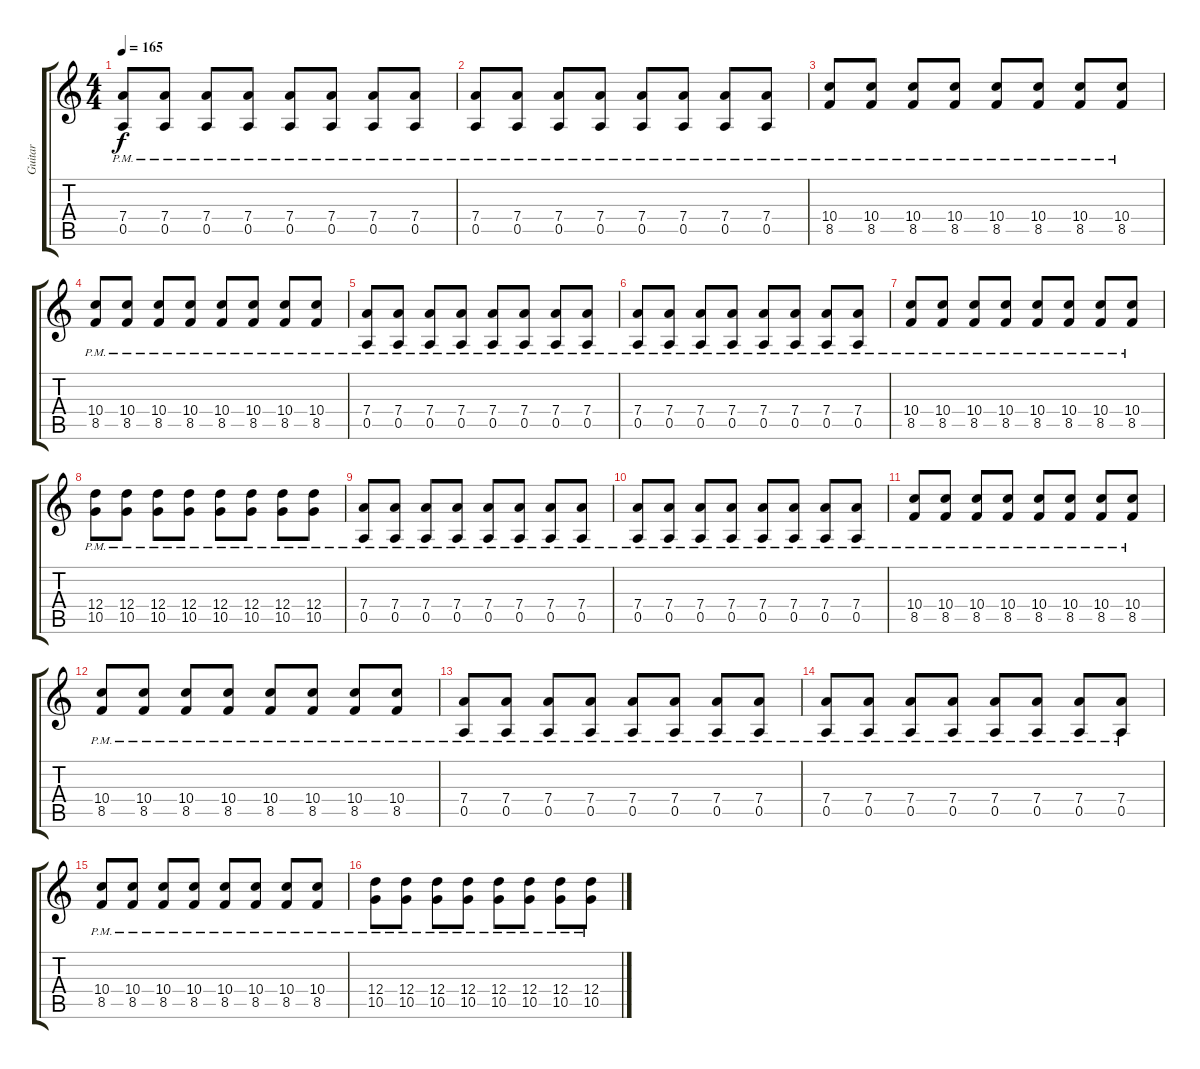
\track ("Guitar" "Guitar") {instrument distortionguitar}
\staff {score tabs}
\tuning (E4 B3 G3 D3 A2 E2) {hide}
\ts (4 4)
\tempo 165
\clef g2
\ks c
(7.4{pm} 0.5{pm}).8{dy f} (7.4{pm} 0.5{pm}).8 (7.4{pm} 0.5).8 (7.4{pm} 0.5).8 (7.4{pm} 0.5{pm}).8 (7.4{pm} 0.5{pm}).8 (7.4{pm} 0.5{pm}).8 (7.4{pm} 0.5{pm}).8 |
(7.4{pm} 0.5{pm}).8 (7.4{pm} 0.5{pm}).8 (7.4{pm} 0.5{pm}).8 (7.4{pm} 0.5{pm}).8 (7.4{pm} 0.5{pm}).8 (7.4{pm} 0.5{pm}).8 (7.4{pm} 0.5{pm}).8 (7.4{pm} 0.5{pm}).8 |
(10.4 8.5{pm}).8 (10.4{pm} 8.5{pm}).8 (10.4{pm} 8.5{pm}).8 (10.4{pm} 8.5{pm}).8 (10.4{pm} 8.5{pm}).8 (10.4{pm} 8.5{pm}).8 (10.4{pm} 8.5{pm}).8 (10.4{pm} 8.5{pm}).8 |
(10.4 8.5{pm}).8 (10.4{pm} 8.5{pm}).8 (10.4{pm} 8.5{pm}).8 (10.4{pm} 8.5{pm}).8 (10.4{pm} 8.5{pm}).8 (10.4{pm} 8.5{pm}).8 (10.4{pm} 8.5{pm}).8 (10.4{pm} 8.5{pm}).8 |
(7.4{pm} 0.5{pm}).8 (7.4{pm} 0.5{pm}).8 (7.4{pm} 0.5).8 (7.4{pm} 0.5).8 (7.4{pm} 0.5{pm}).8 (7.4{pm} 0.5{pm}).8 (7.4{pm} 0.5{pm}).8 (7.4{pm} 0.5{pm}).8 |
(7.4{pm} 0.5{pm}).8 (7.4{pm} 0.5{pm}).8 (7.4{pm} 0.5{pm}).8 (7.4{pm} 0.5{pm}).8 (7.4{pm} 0.5{pm}).8 (7.4{pm} 0.5{pm}).8 (7.4{pm} 0.5{pm}).8 (7.4{pm} 0.5{pm}).8 |
(10.4 8.5{pm}).8 (10.4{pm} 8.5{pm}).8 (10.4{pm} 8.5{pm}).8 (10.4{pm} 8.5{pm}).8 (10.4{pm} 8.5{pm}).8 (10.4{pm} 8.5{pm}).8 (10.4{pm} 8.5{pm}).8 (10.4{pm} 8.5{pm}).8 |
(12.4 10.5{pm}).8 (12.4{pm} 10.5{pm}).8 (12.4{pm} 10.5{pm}).8 (12.4{pm} 10.5{pm}).8 (12.4{pm} 10.5{pm}).8 (12.4{pm} 10.5{pm}).8 (12.4{pm} 10.5{pm}).8 (12.4{pm} 10.5{pm}).8 |
(7.4{pm} 0.5{pm}).8 (7.4{pm} 0.5{pm}).8 (7.4{pm} 0.5).8 (7.4{pm} 0.5).8 (7.4{pm} 0.5{pm}).8 (7.4{pm} 0.5{pm}).8 (7.4{pm} 0.5{pm}).8 (7.4{pm} 0.5{pm}).8 |
(7.4{pm} 0.5{pm}).8 (7.4{pm} 0.5{pm}).8 (7.4{pm} 0.5{pm}).8 (7.4{pm} 0.5{pm}).8 (7.4{pm} 0.5{pm}).8 (7.4{pm} 0.5{pm}).8 (7.4{pm} 0.5{pm}).8 (7.4{pm} 0.5{pm}).8 |
(10.4 8.5{pm}).8 (10.4{pm} 8.5{pm}).8 (10.4{pm} 8.5{pm}).8 (10.4{pm} 8.5{pm}).8 (10.4{pm} 8.5{pm}).8 (10.4{pm} 8.5{pm}).8 (10.4{pm} 8.5{pm}).8 (10.4{pm} 8.5{pm}).8 |
(10.4 8.5{pm}).8 (10.4{pm} 8.5{pm}).8 (10.4{pm} 8.5{pm}).8 (10.4{pm} 8.5{pm}).8 (10.4{pm} 8.5{pm}).8 (10.4{pm} 8.5{pm}).8 (10.4{pm} 8.5{pm}).8 (10.4{pm} 8.5{pm}).8 |
(7.4{pm} 0.5{pm}).8 (7.4{pm} 0.5{pm}).8 (7.4{pm} 0.5).8 (7.4{pm} 0.5).8 (7.4{pm} 0.5{pm}).8 (7.4{pm} 0.5{pm}).8 (7.4{pm} 0.5{pm}).8 (7.4{pm} 0.5{pm}).8 |
(7.4{pm} 0.5{pm}).8 (7.4{pm} 0.5{pm}).8 (7.4{pm} 0.5{pm}).8 (7.4{pm} 0.5{pm}).8 (7.4{pm} 0.5{pm}).8 (7.4{pm} 0.5{pm}).8 (7.4{pm} 0.5{pm}).8 (7.4{pm} 0.5{pm}).8 |
(10.4 8.5{pm}).8 (10.4{pm} 8.5{pm}).8 (10.4{pm} 8.5{pm}).8 (10.4{pm} 8.5{pm}).8 (10.4{pm} 8.5{pm}).8 (10.4{pm} 8.5{pm}).8 (10.4{pm} 8.5{pm}).8 (10.4{pm} 8.5{pm}).8 |
(12.4 10.5{pm}).8 (12.4{pm} 10.5{pm}).8 (12.4{pm} 10.5{pm}).8 (12.4{pm} 10.5{pm}).8 (12.4{pm} 10.5{pm}).8 (12.4{pm} 10.5{pm}).8 (12.4{pm} 10.5{pm}).8 (12.4{pm} 10.5{pm}).8
